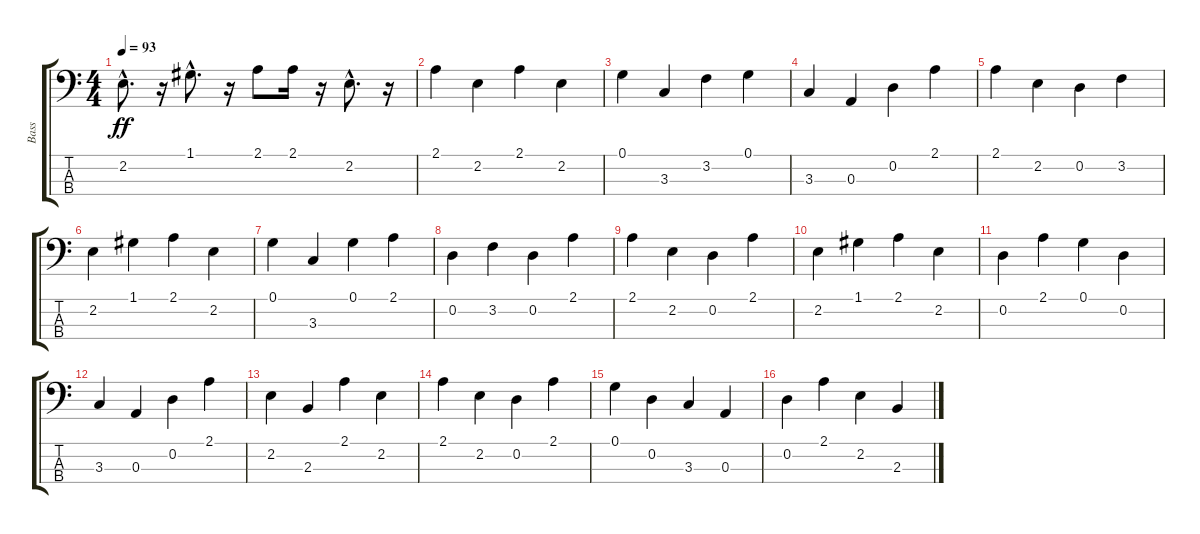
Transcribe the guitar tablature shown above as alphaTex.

\track ("Bass" "Bass") {instrument acousticbass}
\staff {score tabs}
\tuning (G2 D2 A1 E1) {hide}
\ts (4 4)
\tempo 93
\clef f4
\ks c
2.2{hac}.8{d dy ff} r.16 1.1{hac}.8{d} r.16 2.1.8 2.1.16 r.16 2.2{hac}.8{d} r.16 |
2.1.4 2.2.4 2.1.4 2.2.4 |
0.1.4 3.3.4 3.2.4 0.1.4 |
3.3.4 0.3.4 0.2.4 2.1.4 |
2.1.4 2.2.4 0.2.4 3.2.4 |
2.2.4 1.1.4 2.1.4 2.2.4 |
0.1.4 3.3.4 0.1.4 2.1.4 |
0.2.4 3.2.4 0.2.4 2.1.4 |
2.1.4 2.2.4 0.2.4 2.1.4 |
2.2.4 1.1.4 2.1.4 2.2.4 |
0.2.4 2.1.4 0.1.4 0.2.4 |
3.3.4 0.3.4 0.2.4 2.1.4 |
2.2.4 2.3.4 2.1.4 2.2.4 |
2.1.4 2.2.4 0.2.4 2.1.4 |
0.1.4 0.2.4 3.3.4 0.3.4 |
0.2.4 2.1.4 2.2.4 2.3.4
